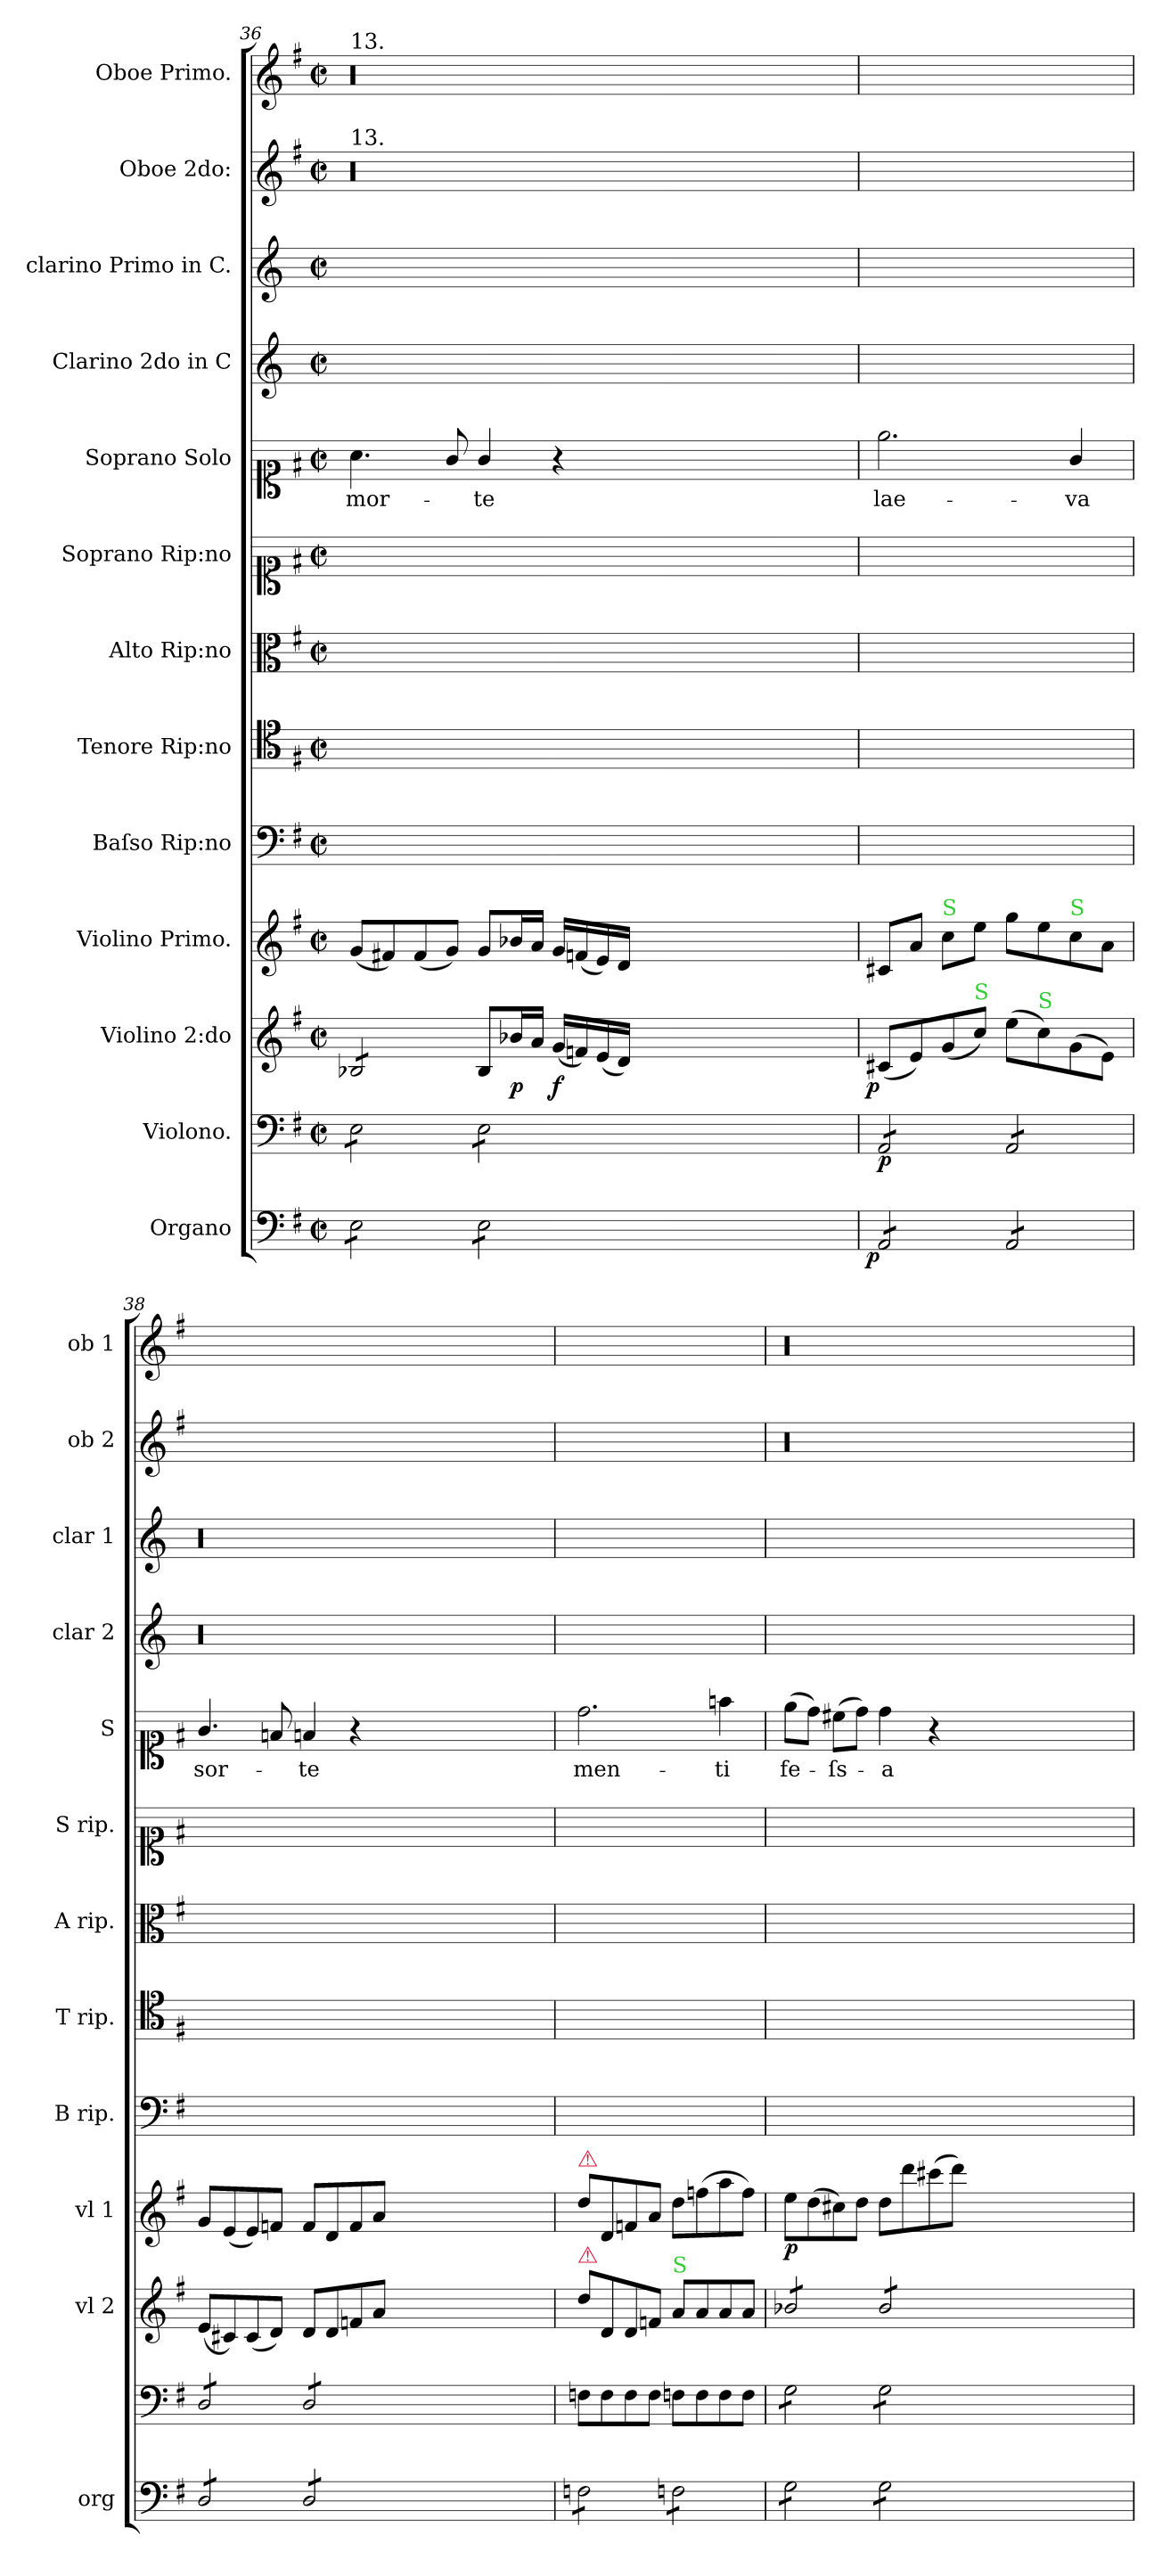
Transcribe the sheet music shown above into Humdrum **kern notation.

**kern	**dynam	**kern	**dynam	**kern	**dynam	**kern	**dynam	**kern	**kern	**kern	**kern	**kern	**text	**kern	**kern	**kern	**kern
*part13	*part13	*part12	*part12	*part11	*part11	*part10	*part10	*part9	*part8	*part7	*part6	*part5	*part5	*part4	*part3	*part2	*part1
*staff13	*staff13	*staff12	*staff12	*staff11	*staff11	*staff10	*staff10	*staff9	*staff8	*staff7	*staff6	*staff5	*staff5	*staff4	*staff3	*staff2	*staff1
*I"Organo	*	*I"Violono.	*	*I"Violino 2:do	*	*I"Violino Primo.	*	*I"Baſso Rip:no	*I"Tenore Rip:no	*I"Alto Rip:no	*I"Soprano Rip:no	*I"Soprano Solo	*	*I"Clarino 2do in C	*I"clarino Primo in C.	*I"Oboe 2do:	*I"Oboe Primo.
*I'org	*	*	*	*I'vl 2	*	*I'vl 1	*	*I'B rip.	*I'T rip.	*I'A rip.	*I'S rip.	*I'S	*	*I'clar 2	*I'clar 1	*I'ob 2	*I'ob 1
*clefF4	*	*clefF4	*	*clefG2	*	*clefG2	*	*clefF4	*clefC4	*clefC3	*clefC1	*clefC1	*	*clefG2	*clefG2	*clefG2	*clefG2
*k[f#]	*	*k[f#]	*	*k[f#]	*	*k[f#]	*	*k[f#]	*k[f#]	*k[f#]	*k[f#]	*k[f#]	*	*k[]	*k[]	*k[f#]	*k[f#]
*G:	*	*G:	*	*G:	*	*G:	*	*G:	*G:	*G:	*G:	*G:	*	*	*	*G:	*G:
*M2/2	*	*M2/2	*	*M2/2	*	*M2/2	*	*M2/2	*M2/2	*M2/2	*M2/2	*M2/2	*	*M2/2	*M2/2	*M2/2	*M2/2
*met(c|)	*	*met(c|)	*	*met(c|)	*	*met(c|)	*	*met(c|)	*met(c|)	*met(c|)	*met(c|)	*met(c|)	*	*met(c|)	*met(c|)	*met(c|)	*met(c|)
=36	=36	=36	=36	=36	=36	=36	=36	=36	=36	=36	=36	=36	=36	=36	=36	=36	=36
!	!	!	!	!	!	!	!	!	!	!	!	!	!	!	!	!	!LO:TX:a:t=13.
!	!	!	!	!	!	!	!	!	!	!	!	!	!	!	!	!LO:TX:a:t=13.	!
*tremolo	*	*	*	*	*	*	*	*	*	*	*	*	*	*	*	*	*
*	*	*tremolo	*	*	*	*	*	*	*	*	*	*	*	*	*	*	*
*	*	*	*	*tremolo	*	*	*	*	*	*	*	*	*	*	*	*	*
8E\L	.	8E\L	.	8B-X/L	.	(8g/L	.	1ryy	1ryy	1ryy	1ryy	4.a\	mor-	00ryy	00ryy	00r	00r
8E\	.	8E\	.	8B-X/	.	8f#X/)	.	.	.	.	.	.	.	.	.	.	.
8E\	.	8E\	.	8B-X/	.	(8f#/	.	.	.	.	.	.	.	.	.	.	.
8E\J	.	8E\J	.	8B-X/J	.	8g/J)	.	.	.	.	.	8g/	.	.	.	.	.
*	*	*	*	*Xtremolo	*	*	*	*	*	*	*	*	*	*	*	*	*
8E\L	.	8E\L	.	8B-/L	.	8g/L	.	.	.	.	.	4g/	-te	.	.	.	.
8E\	.	8E\	.	16b-X/L	p	16b-X/L	.	.	.	.	.	.	.	.	.	.	.
.	.	.	.	16a/JJ	.	16a/JJ	.	.	.	.	.	.	.	.	.	.	.
8E\	.	8E\	.	(16g/LL	f	16g/LL	.	.	.	.	.	4r	.	.	.	.	.
.	.	.	.	16fn/)	.	(16fn/	.	.	.	.	.	.	.	.	.	.	.
8E\J	.	8E\J	.	(16e/	.	16e/)	.	.	.	.	.	.	.	.	.	.	.
.	.	.	.	16d/JJ)	.	16d/JJ	.	.	.	.	.	.	.	.	.	.	.
0.ryy	.	0.ryy	.	0.ryy	.	0.ryy	.	0.ryy	0.ryy	0.ryy	0.ryy	0.ryy	.	.	.	.	.
=37	=37	=37	=37	=37	=37	=37	=37	=37	=37	=37	=37	=37	=37	=37	=37	=37	=37
!	!LO:DY:rj	!	!	!	!LO:DY:rj	!	!	!	!	!	!	!	!	!	!	!	!
8AA/L	p	8AA/L	p	(8c#X/L	p	8c#X/L	.	1ryy	1ryy	1ryy	1ryy	2.ee\	lae-	1ryy	1ryy	1ryy	1ryy
8AA/	.	8AA/	.	8e/)	.	8a/J	.	.	.	.	.	.	.	.	.	.	.
!	!	!	!	!	!	!LO:TX:a:color=limegreen:t=S	!	!	!	!	!	!	!	!	!	!	!
8AA/	.	8AA/	.	(8g/	.	8cc\L	.	.	.	.	.	.	.	.	.	.	.
!	!	!	!	!LO:TX:a:color=limegreen:t=S	!	!	!	!	!	!	!	!	!	!	!	!	!
8AA/J	.	8AA/J	.	8cc/J)	.	8ee\J	.	.	.	.	.	.	.	.	.	.	.
8AA/L	.	8AA/L	.	(8ee\L	.	8gg\L	.	.	.	.	.	.	.	.	.	.	.
!	!	!	!	!LO:TX:a:color=limegreen:t=S	!	!	!	!	!	!	!	!	!	!	!	!	!
8AA/	.	8AA/	.	8cc\)	.	8ee\	.	.	.	.	.	.	.	.	.	.	.
!	!	!	!	!	!	!LO:TX:a:color=limegreen:t=S	!	!	!	!	!	!	!	!	!	!	!
8AA/	.	8AA/	.	(8g\	.	8cc\	.	.	.	.	.	4g/	-va	.	.	.	.
8AA/J	.	8AA/J	.	8e\J)	.	8a\J	.	.	.	.	.	.	.	.	.	.	.
=38	=38	=38	=38	=38	=38	=38	=38	=38	=38	=38	=38	=38	=38	=38	=38	=38	=38
8D/L	.	8D/L	.	(8e/L	.	8g/L	.	1ryy	1ryy	1ryy	1ryy	4.g/	sor-	00r	00r	00ryy	00ryy
8D/	.	8D/	.	8c#X/)	.	(8e/	.	.	.	.	.	.	.	.	.	.	.
8D/	.	8D/	.	(8c#/	.	8e/)	.	.	.	.	.	.	.	.	.	.	.
8D/J	.	8D/J	.	8d/J)	.	8fn/J	.	.	.	.	.	8fn/	.	.	.	.	.
8D/L	.	8D/L	.	8d/L	.	8f/L	.	.	.	.	.	4fn/	-te	.	.	.	.
8D/	.	8D/	.	8d/	.	8d/	.	.	.	.	.	.	.	.	.	.	.
8D/	.	8D/	.	8fn/	.	8f/	.	.	.	.	.	4r	.	.	.	.	.
8D/J	.	8D/J	.	8a/J	.	8a/J	.	.	.	.	.	.	.	.	.	.	.
*	*	*Xtremolo	*	*	*	*	*	*	*	*	*	*	*	*	*	*	*
0.ryy	.	0.ryy	.	0.ryy	.	0.ryy	.	0.ryy	0.ryy	0.ryy	0.ryy	0.ryy	.	.	.	.	.
=39	=39	=39	=39	=39	=39	=39	=39	=39	=39	=39	=39	=39	=39	=39	=39	=39	=39
!	!	!	!	!	!	!LO:TX:a:color=crimson:t=⚠	!	!	!	!	!	!	!	!	!	!	!
!	!	!	!	!LO:TX:a:color=crimson:t=⚠	!	!	!	!	!	!	!	!	!	!	!	!	!
!	!	!	!	!	!	!	!LO:DY:b	!	!	!	!	!	!	!	!	!	!
8Fn\L	.	8Fn\L	.	8dd\L	.	8dd\L	for	1ryy	1ryy	1ryy	1ryy	2.dd\	men-	1ryy	1ryy	1ryy	1ryy
8Fn\	.	8F\	.	8d/	.	8d/	.	.	.	.	.	.	.	.	.	.	.
8Fn\	.	8F\	.	8d/	.	8fn/	.	.	.	.	.	.	.	.	.	.	.
8Fn\J	.	8F\J	.	8fn/J	.	8a/J	.	.	.	.	.	.	.	.	.	.	.
!	!	!	!	!LO:TX:a:color=limegreen:t=S	!	!	!	!	!	!	!	!	!	!	!	!	!
8Fn\L	.	8Fn\L	.	8a/L	.	8dd\L	.	.	.	.	.	.	.	.	.	.	.
8Fn\	.	8F\	.	8a/	.	(8ffn\	.	.	.	.	.	.	.	.	.	.	.
8Fn\	.	8F\	.	8a/	.	8aa\	.	.	.	.	.	4ffn\	-ti	.	.	.	.
8Fn\J	.	8F\J	.	8a/J	.	8ff\J)	.	.	.	.	.	.	.	.	.	.	.
=40	=40	=40	=40	=40	=40	=40	=40	=40	=40	=40	=40	=40	=40	=40	=40	=40	=40
!	!	!	!	!	!	!	!LO:DY:b	!	!	!	!	!	!	!	!	!	!
*	*	*tremolo	*	*	*	*	*	*	*	*	*	*	*	*	*	*	*
*	*	*	*	*tremolo	*	*	*	*	*	*	*	*	*	*	*	*	*
8G\L	.	8G\L	.	8b-X/L	.	8ee\L	p	1ryy	1ryy	1ryy	1ryy	(8ee\L	fe-	00ryy	00ryy	00r	00r
8G\	.	8G\	.	8b-X/	.	(8dd\	.	.	.	.	.	8dd\J)	.	.	.	.	.
8G\	.	8G\	.	8b-X/	.	8cc#X\)	.	.	.	.	.	(8cc#X\L	-ſs-	.	.	.	.
8G\J	.	8G\J	.	8b-X/J	.	8dd\J	.	.	.	.	.	8dd\J)	.	.	.	.	.
8G\L	.	8G\L	.	8b-/L	.	8dd\L	.	.	.	.	.	4dd\	-a	.	.	.	.
8G\	.	8G\	.	8b-/	.	8ddd\	.	.	.	.	.	.	.	.	.	.	.
8G\	.	8G\	.	8b-/	.	(8ccc#X\	.	.	.	.	.	4r	.	.	.	.	.
8G\J	.	8G\J	.	8b-/J	.	8ddd\J)	.	.	.	.	.	.	.	.	.	.	.
*	*	*	*	*Xtremolo	*	*	*	*	*	*	*	*	*	*	*	*	*
*	*	*Xtremolo	*	*	*	*	*	*	*	*	*	*	*	*	*	*	*
*Xtremolo	*	*	*	*	*	*	*	*	*	*	*	*	*	*	*	*	*
0.ryy	.	0.ryy	.	0.ryy	.	0.ryy	.	0.ryy	0.ryy	0.ryy	0.ryy	0.ryy	.	.	.	.	.
=	=	=	=	=	=	=	=	=	=	=	=	=	=	=	=	=	=
*-	*-	*-	*-	*-	*-	*-	*-	*-	*-	*-	*-	*-	*-	*-	*-	*-	*-
